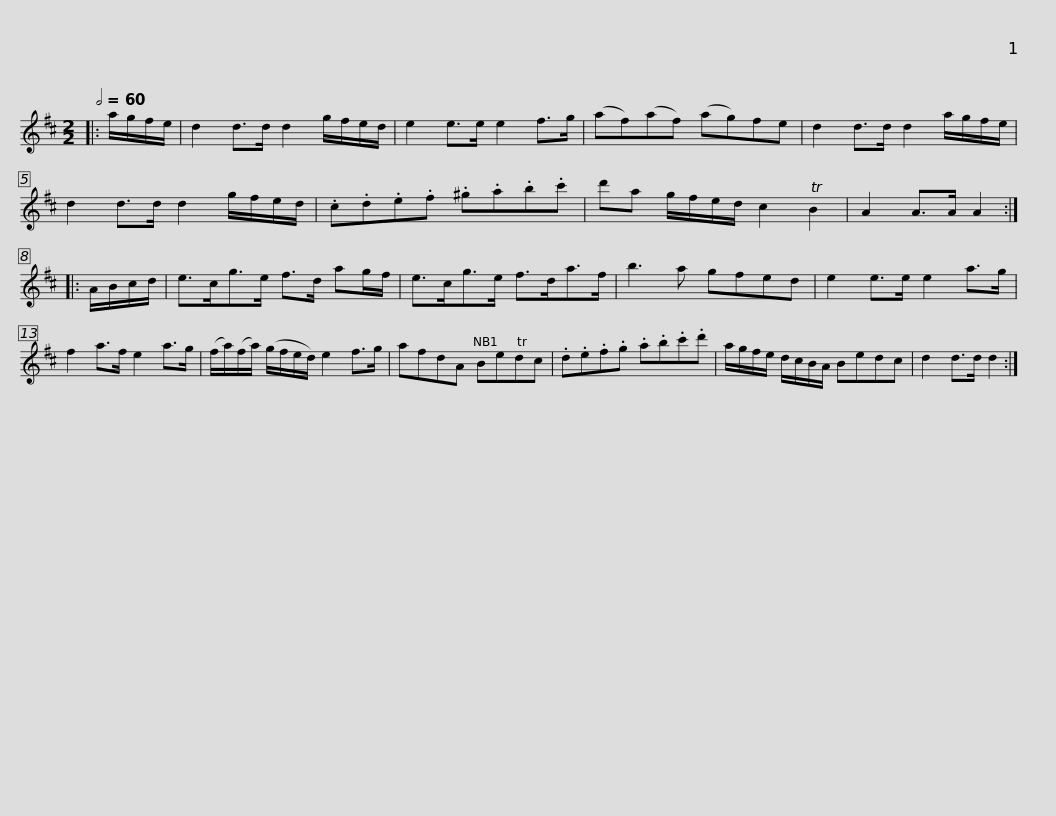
X:1
L:1/8
Q:1/2=60
M:2/2
I:linebreak $
K:D
V:1 treble
V:1
|: a/g/f/e/ | d2 d>d d2 g/f/e/d/ | e2 e>e e2 f>g | (af)(af) (ag)fe | d2 d>d d2 a/g/f/e/ |$ %5
 d2 d>d d2 g/f/e/d/ | .c.d.e.f .^g.a.b.c' | d'a g/f/e/d/ c2 TB2 | A2 A>A A2 :: A/B/c/d/ |$ %10
 e>cg>e f>d ag/f/ | e>cg>e f>da>f | b3 a gfed | e2 e>e e2 a>g | f2 a>f e2 a>g |$ %15
 (f/a/)(f/a/) (g/f/e/d/) e2 f>g | afdA BeTdc | .d.e.f.g .a.b.c'.d' | a/g/f/e/ d/c/B/A/ Bedc | d2 d>d d2 :| %20
